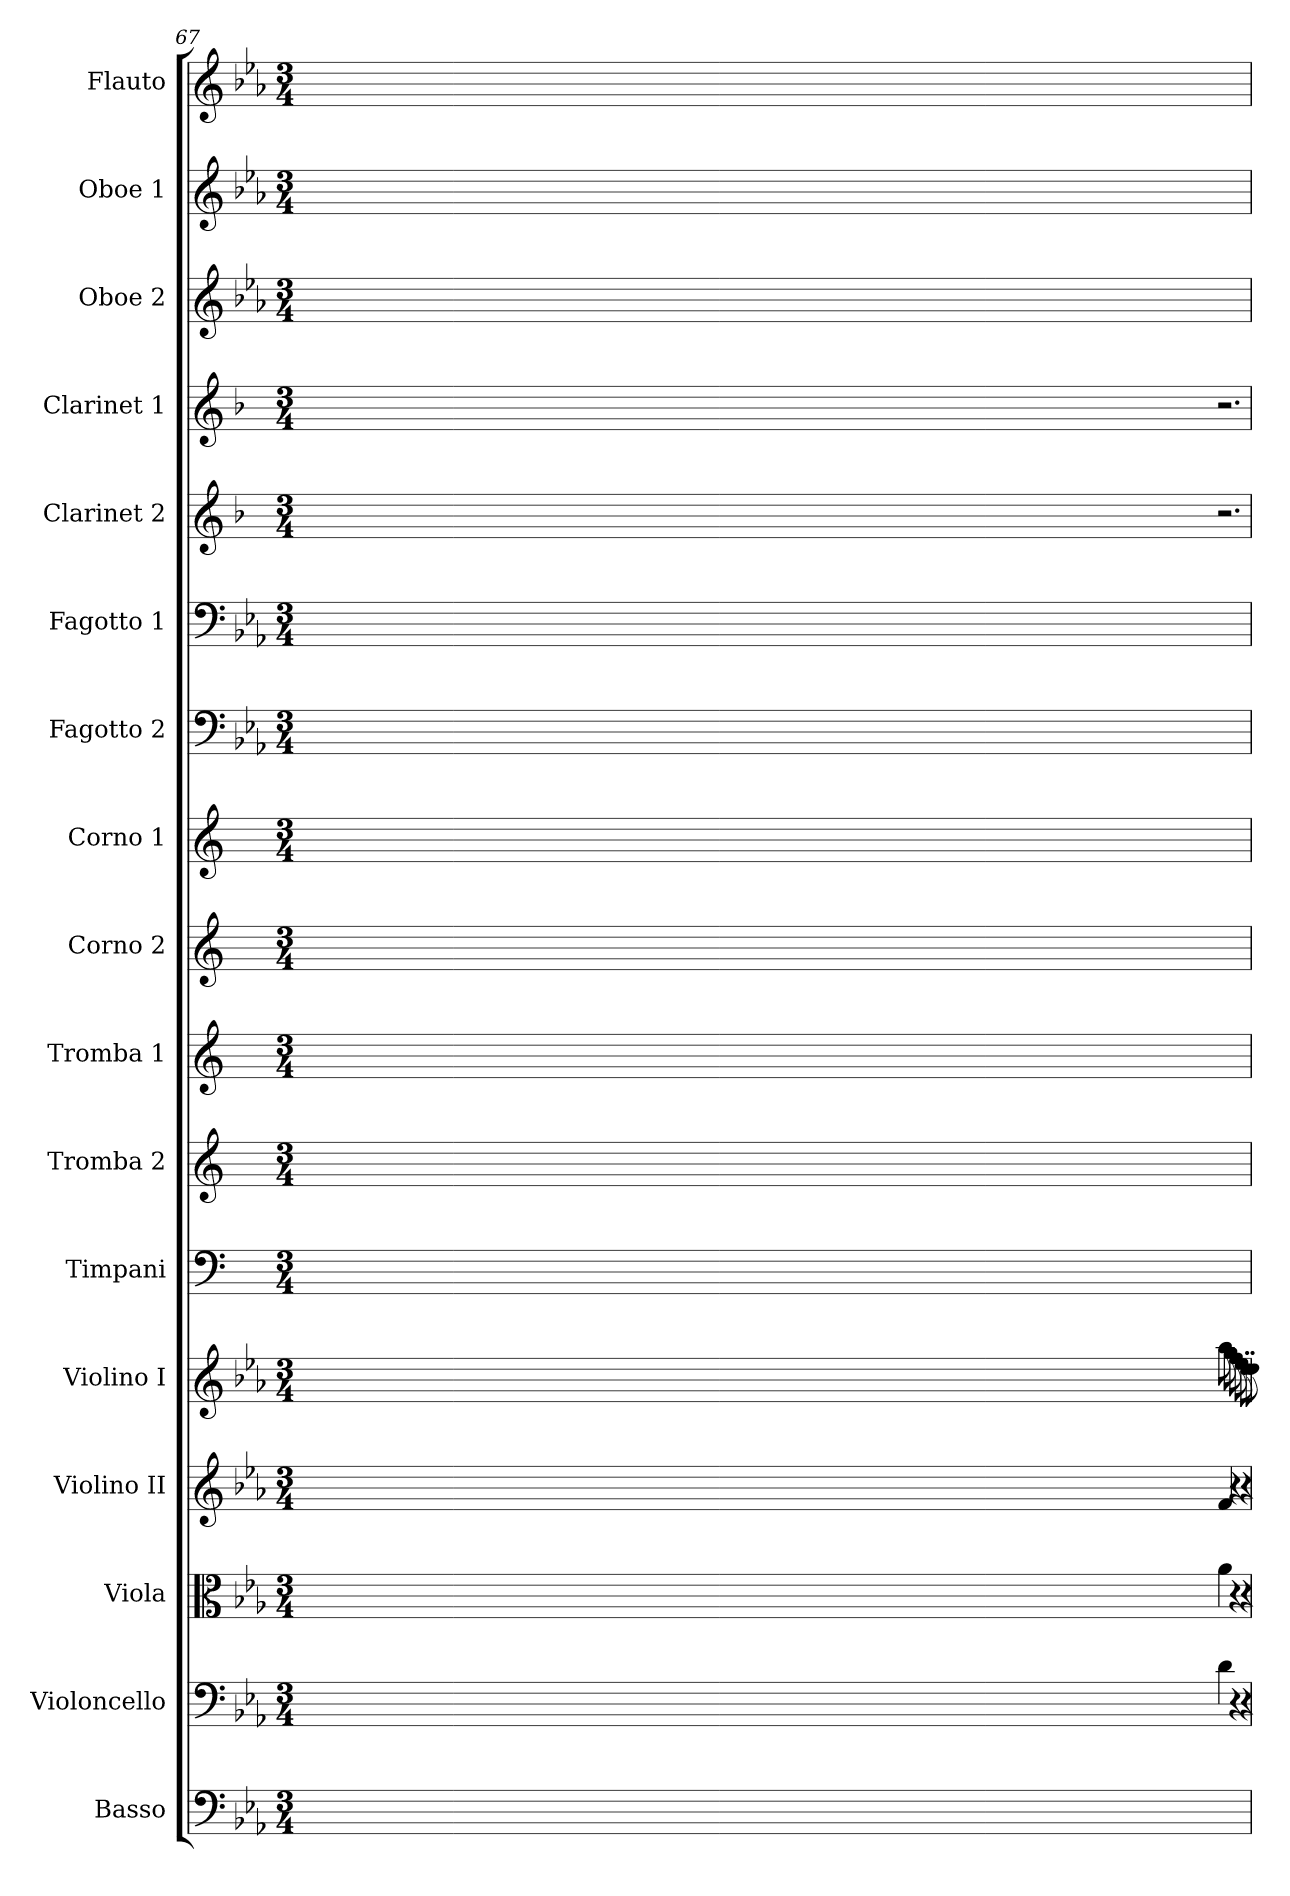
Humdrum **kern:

**kern	**kern	**kern	**kern	**kern	**kern	**kern	**kern	**kern	**kern	**kern	**kern	**kern	**kern	**kern	**kern	**kern
*part17	*part16	*part15	*part14	*part13	*part12	*part11	*part10	*part9	*part8	*part7	*part6	*part5	*part4	*part3	*part2	*part1
*staff17	*staff16	*staff15	*staff14	*staff13	*staff12	*staff11	*staff10	*staff9	*staff8	*staff7	*staff6	*staff5	*staff4	*staff3	*staff2	*staff1
*I"Basso	*I"Violoncello	*I"Viola	*I"Violino II	*I"Violino I	*I"Timpani	*I"Tromba 2	*I"Tromba 1	*I"Corno 2	*I"Corno 1	*I"Fagotto 2	*I"Fagotto 1	*I"Clarinet 2	*I"Clarinet 1	*I"Oboe 2	*I"Oboe 1	*I"Flauto
*	*I'Vc	*I'Vla	*I'Vln	*I'Vln	*	*	*	*	*	*	*	*I'Cl	*I'Cl	*I'Ob	*I'Ob	*I'Fl
*clefF4	*clefF4	*clefC3	*clefG2	*clefG2	*clefF4	*clefG2	*clefG2	*clefG2	*clefG2	*clefF4	*clefF4	*clefG2	*clefG2	*clefG2	*clefG2	*clefG2
*ITrd7c12	*	*	*	*	*	*ITrd-2c-3	*ITrd-2c-3	*ITrd5c9	*ITrd5c9	*	*	*ITrd1c2	*ITrd1c2	*	*	*
*k[b-e-a-]	*k[b-e-a-]	*k[b-e-a-]	*k[b-e-a-]	*k[b-e-a-]	*	*	*	*	*	*k[b-e-a-]	*k[b-e-a-]	*k[b-e-a-]	*k[b-e-a-]	*k[b-e-a-]	*k[b-e-a-]	*k[b-e-a-]
*M3/4	*M3/4	*M3/4	*M3/4	*M3/4	*M3/4	*M3/4	*M3/4	*M3/4	*M3/4	*M3/4	*M3/4	*M3/4	*M3/4	*M3/4	*M3/4	*M3/4
=67	=67	=67	=67	=67	=67	=67	=67	=67	=67	=67	=67	=67	=67	=67	=67	=67
1ryy	1ryy	1ryy	1ryy	1ryy	1ryy	1ryy	1ryy	1ryy	1ryy	1ryy	1ryy	1ryy	1ryy	1ryy	1ryy	1ryy
1ryy	1ryy	1ryy	1ryy	1ryy	1ryy	1ryy	1ryy	1ryy	1ryy	1ryy	1ryy	1ryy	1ryy	1ryy	1ryy	1ryy
1ryy	1ryy	1ryy	1ryy	1ryy	1ryy	1ryy	1ryy	1ryy	1ryy	1ryy	1ryy	1ryy	1ryy	1ryy	1ryy	1ryy
1ryy	1ryy	1ryy	1ryy	1ryy	1ryy	1ryy	1ryy	1ryy	1ryy	1ryy	1ryy	1ryy	1ryy	1ryy	1ryy	1ryy
1ryy	1ryy	1ryy	1ryy	1ryy	1ryy	1ryy	1ryy	1ryy	1ryy	1ryy	1ryy	1ryy	1ryy	1ryy	1ryy	1ryy
1ryy	1ryy	1ryy	1ryy	1ryy	1ryy	1ryy	1ryy	1ryy	1ryy	1ryy	1ryy	1ryy	1ryy	1ryy	1ryy	1ryy
1ryy	1ryy	1ryy	1ryy	1ryy	1ryy	1ryy	1ryy	1ryy	1ryy	1ryy	1ryy	1ryy	1ryy	1ryy	1ryy	1ryy
1ryy	1ryy	1ryy	1ryy	1ryy	1ryy	1ryy	1ryy	1ryy	1ryy	1ryy	1ryy	1ryy	1ryy	1ryy	1ryy	1ryy
1ryy	1ryy	1ryy	1ryy	1ryy	1ryy	1ryy	1ryy	1ryy	1ryy	1ryy	1ryy	1ryy	1ryy	1ryy	1ryy	1ryy
1ryy	1ryy	1ryy	1ryy	1ryy	1ryy	1ryy	1ryy	1ryy	1ryy	1ryy	1ryy	1ryy	1ryy	1ryy	1ryy	1ryy
1ryy	1ryy	1ryy	1ryy	1ryy	1ryy	1ryy	1ryy	1ryy	1ryy	1ryy	1ryy	1ryy	1ryy	1ryy	1ryy	1ryy
1ryy	1ryy	1ryy	1ryy	1ryy	1ryy	1ryy	1ryy	1ryy	1ryy	1ryy	1ryy	1ryy	1ryy	1ryy	1ryy	1ryy
1ryy	1ryy	1ryy	1ryy	1ryy	1ryy	1ryy	1ryy	1ryy	1ryy	1ryy	1ryy	1ryy	1ryy	1ryy	1ryy	1ryy
1ryy	1ryy	1ryy	1ryy	1ryy	1ryy	1ryy	1ryy	1ryy	1ryy	1ryy	1ryy	1ryy	1ryy	1ryy	1ryy	1ryy
1ryy	1ryy	1ryy	1ryy	1ryy	1ryy	1ryy	1ryy	1ryy	1ryy	1ryy	1ryy	1ryy	1ryy	1ryy	1ryy	1ryy
1ryy	1ryy	1ryy	1ryy	1ryy	1ryy	1ryy	1ryy	1ryy	1ryy	1ryy	1ryy	1ryy	1ryy	1ryy	1ryy	1ryy
1ryy	1ryy	1ryy	1ryy	1ryy	1ryy	1ryy	1ryy	1ryy	1ryy	1ryy	1ryy	1ryy	1ryy	1ryy	1ryy	1ryy
1ryy	1ryy	1ryy	1ryy	1ryy	1ryy	1ryy	1ryy	1ryy	1ryy	1ryy	1ryy	1ryy	1ryy	1ryy	1ryy	1ryy
1ryy	1ryy	1ryy	1ryy	1ryy	1ryy	1ryy	1ryy	1ryy	1ryy	1ryy	1ryy	1ryy	1ryy	1ryy	1ryy	1ryy
1ryy	1ryy	1ryy	1ryy	1ryy	1ryy	1ryy	1ryy	1ryy	1ryy	1ryy	1ryy	1ryy	1ryy	1ryy	1ryy	1ryy
1ryy	1ryy	1ryy	1ryy	1ryy	1ryy	1ryy	1ryy	1ryy	1ryy	1ryy	1ryy	1ryy	1ryy	1ryy	1ryy	1ryy
1ryy	1ryy	1ryy	1ryy	1ryy	1ryy	1ryy	1ryy	1ryy	1ryy	1ryy	1ryy	1ryy	1ryy	1ryy	1ryy	1ryy
1ryy	1ryy	1ryy	1ryy	1ryy	1ryy	1ryy	1ryy	1ryy	1ryy	1ryy	1ryy	1ryy	1ryy	1ryy	1ryy	1ryy
1ryy	1ryy	1ryy	1ryy	1ryy	1ryy	1ryy	1ryy	1ryy	1ryy	1ryy	1ryy	1ryy	1ryy	1ryy	1ryy	1ryy
1ryy	1ryy	1ryy	1ryy	1ryy	1ryy	1ryy	1ryy	1ryy	1ryy	1ryy	1ryy	1ryy	1ryy	1ryy	1ryy	1ryy
1ryy	1ryy	1ryy	1ryy	1ryy	1ryy	1ryy	1ryy	1ryy	1ryy	1ryy	1ryy	1ryy	1ryy	1ryy	1ryy	1ryy
1ryy	1ryy	1ryy	1ryy	1ryy	1ryy	1ryy	1ryy	1ryy	1ryy	1ryy	1ryy	1ryy	1ryy	1ryy	1ryy	1ryy
1ryy	1ryy	1ryy	1ryy	1ryy	1ryy	1ryy	1ryy	1ryy	1ryy	1ryy	1ryy	1ryy	1ryy	1ryy	1ryy	1ryy
1ryy	1ryy	1ryy	1ryy	1ryy	1ryy	1ryy	1ryy	1ryy	1ryy	1ryy	1ryy	1ryy	1ryy	1ryy	1ryy	1ryy
1ryy	1ryy	1ryy	1ryy	1ryy	1ryy	1ryy	1ryy	1ryy	1ryy	1ryy	1ryy	1ryy	1ryy	1ryy	1ryy	1ryy
1ryy	1ryy	1ryy	1ryy	1ryy	1ryy	1ryy	1ryy	1ryy	1ryy	1ryy	1ryy	1ryy	1ryy	1ryy	1ryy	1ryy
1ryy	1ryy	1ryy	1ryy	1ryy	1ryy	1ryy	1ryy	1ryy	1ryy	1ryy	1ryy	1ryy	1ryy	1ryy	1ryy	1ryy
1ryy	1ryy	1ryy	1ryy	1ryy	1ryy	1ryy	1ryy	1ryy	1ryy	1ryy	1ryy	1ryy	1ryy	1ryy	1ryy	1ryy
1ryy	1ryy	1ryy	1ryy	1ryy	1ryy	1ryy	1ryy	1ryy	1ryy	1ryy	1ryy	1ryy	1ryy	1ryy	1ryy	1ryy
1ryy	1ryy	1ryy	1ryy	1ryy	1ryy	1ryy	1ryy	1ryy	1ryy	1ryy	1ryy	1ryy	1ryy	1ryy	1ryy	1ryy
1ryy	1ryy	1ryy	1ryy	1ryy	1ryy	1ryy	1ryy	1ryy	1ryy	1ryy	1ryy	1ryy	1ryy	1ryy	1ryy	1ryy
1ryy	1ryy	1ryy	1ryy	1ryy	1ryy	1ryy	1ryy	1ryy	1ryy	1ryy	1ryy	1ryy	1ryy	1ryy	1ryy	1ryy
1ryy	1ryy	1ryy	1ryy	1ryy	1ryy	1ryy	1ryy	1ryy	1ryy	1ryy	1ryy	1ryy	1ryy	1ryy	1ryy	1ryy
1ryy	1ryy	1ryy	1ryy	1ryy	1ryy	1ryy	1ryy	1ryy	1ryy	1ryy	1ryy	1ryy	1ryy	1ryy	1ryy	1ryy
1ryy	1ryy	1ryy	1ryy	1ryy	1ryy	1ryy	1ryy	1ryy	1ryy	1ryy	1ryy	1ryy	1ryy	1ryy	1ryy	1ryy
1ryy	1ryy	1ryy	1ryy	1ryy	1ryy	1ryy	1ryy	1ryy	1ryy	1ryy	1ryy	1ryy	1ryy	1ryy	1ryy	1ryy
1ryy	1ryy	1ryy	1ryy	1ryy	1ryy	1ryy	1ryy	1ryy	1ryy	1ryy	1ryy	1ryy	1ryy	1ryy	1ryy	1ryy
1ryy	1ryy	1ryy	1ryy	1ryy	1ryy	1ryy	1ryy	1ryy	1ryy	1ryy	1ryy	1ryy	1ryy	1ryy	1ryy	1ryy
1ryy	1ryy	1ryy	1ryy	1ryy	1ryy	1ryy	1ryy	1ryy	1ryy	1ryy	1ryy	1ryy	1ryy	1ryy	1ryy	1ryy
1ryy	1ryy	1ryy	1ryy	1ryy	1ryy	1ryy	1ryy	1ryy	1ryy	1ryy	1ryy	1ryy	1ryy	1ryy	1ryy	1ryy
1ryy	1ryy	1ryy	1ryy	1ryy	1ryy	1ryy	1ryy	1ryy	1ryy	1ryy	1ryy	1ryy	1ryy	1ryy	1ryy	1ryy
1ryy	1ryy	1ryy	1ryy	1ryy	1ryy	1ryy	1ryy	1ryy	1ryy	1ryy	1ryy	1ryy	1ryy	1ryy	1ryy	1ryy
8.ryy	8.ryy	8.ryy	8.ryy	8.ryy	8.ryy	8.ryy	8.ryy	8.ryy	8.ryy	8.ryy	8.ryy	8.ryy	8.ryy	8.ryy	8.ryy	8.ryy
2.ryy	4d	4a-	4f	8aa-	2.ryy	2.ryy	2.ryy	2.ryy	2.ryy	2.ryy	2.ryy	2.r	2.r	2.ryy	2.ryy	2.ryy
.	.	.	.	8gg	.	.	.	.	.	.	.	.	.	.	.	.
.	4r	4r	4r	8ff	.	.	.	.	.	.	.	.	.	.	.	.
.	.	.	.	8ee-	.	.	.	.	.	.	.	.	.	.	.	.
.	4r	4r	4r	8dd'	.	.	.	.	.	.	.	.	.	.	.	.
.	.	.	.	8dd'	.	.	.	.	.	.	.	.	.	.	.	.
=	=	=	=	=	=	=	=	=	=	=	=	=	=	=	=	=
*-	*-	*-	*-	*-	*-	*-	*-	*-	*-	*-	*-	*-	*-	*-	*-	*-
